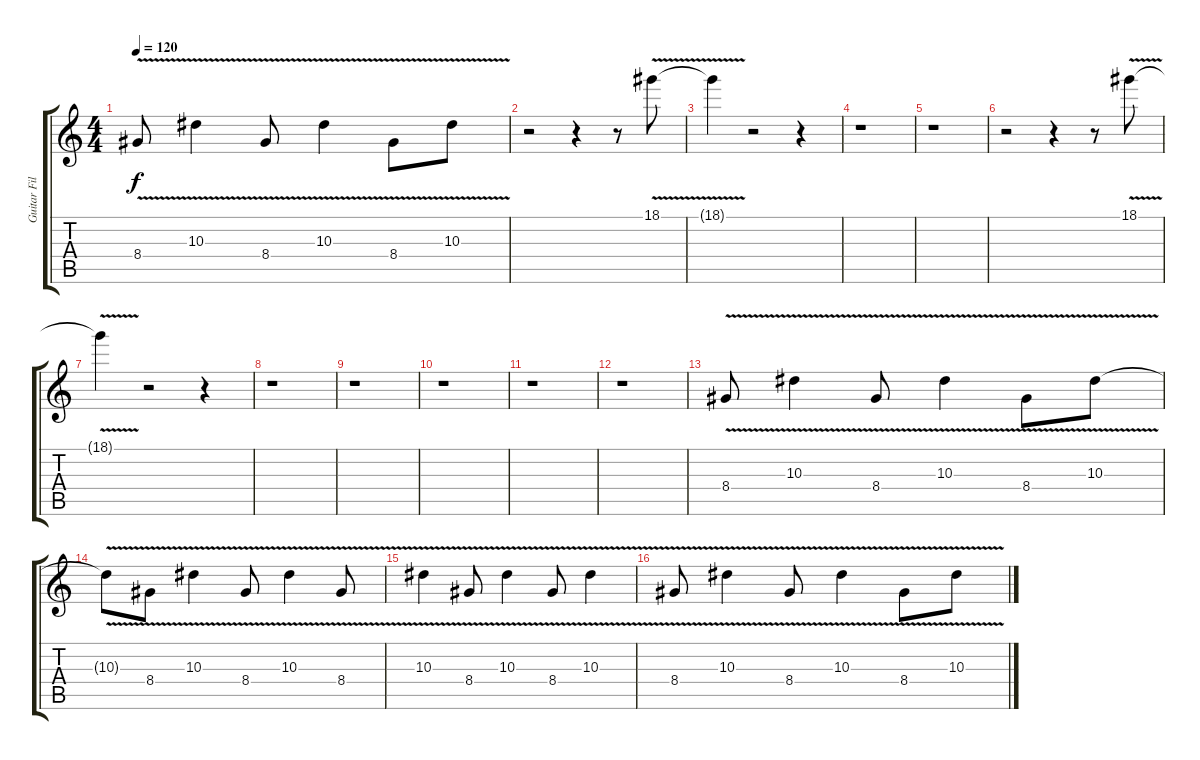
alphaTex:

\track ("Guitar Fills" "Guitar Fil") {instrument overdrivenguitar}
\staff {score tabs}
\tuning (D4 A3 F3 C3 G2 C2) {hide}
\ts (4 4)
\tempo 120
\clef g2
\ks c
8.4{v}.8{dy f} 10.3{v}.4 8.4{v}.8 10.3{v}.4 8.4{v}.8 10.3{v}.8 |
r.2{volume 13} r.4 r.8 18.1{v}.8 |
18.1{t}.4 r.2 r.4 |
r.1 |
r.1 |
r.2 r.4 r.8 18.1{v}.8 |
18.1{t}.4 r.2 r.4 |
r.1 |
r.1 |
r.1 |
r.1 |
r.1 |
8.4{v}.8{volume 6} 10.3{v}.4 8.4{v}.8 10.3{v}.4 8.4{v}.8 10.3{v}.8 |
10.3{t}.8 8.4{v}.8 10.3{v}.4 8.4{v}.8 10.3{v}.4 8.4{v}.8 |
10.3{v}.4 8.4{v}.8 10.3{v}.4 8.4{v}.8 10.3{v}.4 |
8.4{v}.8 10.3{v}.4 8.4{v}.8 10.3{v}.4 8.4{v}.8 10.3{v}.8
